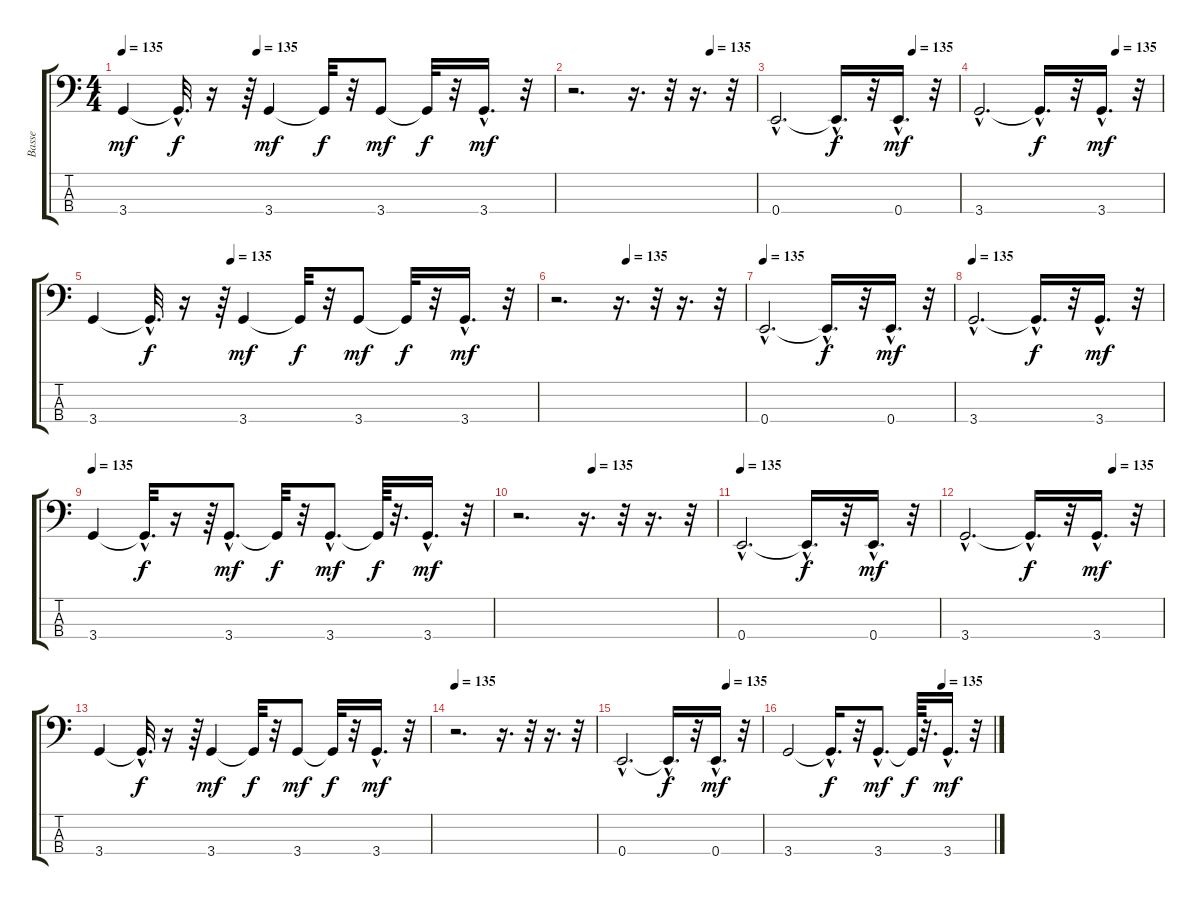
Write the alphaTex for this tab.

\track ("Basse" "Basse") {instrument acousticbass}
\staff {score tabs}
\tuning (G2 D2 A1 E1) {hide}
\ts (4 4)
\tempo 135
\tempo (135 0.3125)
\clef f4
\ks c
3.4.4{dy mf} 3.4{hac t}.32{d dy f} r.16 r.64 3.4.4{dy mf} 3.4{t}.32{dy f} r.32 3.4.8{dy mf} 3.4{t}.32{dy f} r.32 3.4{hac}.16{d dy mf} r.32 |
\tempo (135 0.75)
r.2{d} r.16{d} r.32 r.16{d} r.32 |
\tempo (135 0.75)
0.4{hac}.2{d} 0.4{hac t}.16{d dy f} r.32 0.4{hac}.16{d dy mf} r.32 |
\tempo (135 0.75)
3.4{hac}.2{d} 3.4{hac t}.16{d dy f} r.32 3.4{hac}.16{d dy mf} r.32 |
\tempo (135 0.3125)
3.4.4 3.4{hac t}.32{d dy f} r.16 r.64 3.4.4{dy mf} 3.4{t}.32{dy f} r.32 3.4.8{dy mf} 3.4{t}.32{dy f} r.32 3.4{hac}.16{d dy mf} r.32 |
\tempo (135 0.375)
r.2{d} r.16{d} r.32 r.16{d} r.32 |
\tempo 135
0.4{hac}.2{d} 0.4{hac t}.16{d dy f} r.32 0.4{hac}.16{d dy mf} r.32 |
\tempo 135
3.4{hac}.2{d} 3.4{hac t}.16{d dy f} r.32 3.4{hac}.16{d dy mf} r.32 |
\tempo 135
3.4.4 3.4{hac t}.32{d dy f} r.16 r.64 3.4{hac}.8{d dy mf} 3.4{t}.32{dy f} r.32 3.4{hac}.8{d dy mf} 3.4{t}.64{dy f} r.32{d} 3.4{hac}.16{d dy mf} r.32 |
\tempo (135 0.375)
r.2{d} r.16{d} r.32 r.16{d} r.32 |
\tempo 135
0.4{hac}.2{d} 0.4{hac t}.16{d dy f} r.32 0.4{hac}.16{d dy mf} r.32 |
\tempo (135 0.75)
3.4{hac}.2{d} 3.4{hac t}.16{d dy f} r.32 3.4{hac}.16{d dy mf} r.32 |
3.4.4 3.4{hac t}.32{d dy f} r.16 r.64 3.4.4{dy mf} 3.4{t}.32{dy f} r.32 3.4.8{dy mf} 3.4{t}.32{dy f} r.32 3.4{hac}.16{d dy mf} r.32 |
\tempo 135
r.2{d} r.16{d} r.32 r.16{d} r.32 |
\tempo (135 0.75)
0.4{hac}.2{d} 0.4{hac t}.16{d dy f} r.32 0.4{hac}.16{d dy mf} r.32 |
\tempo (135 0.75)
3.4.2 3.4{hac t}.16{d dy f} r.32 3.4{hac}.8{d dy mf} 3.4{t}.64{dy f} r.32{d} 3.4{hac}.16{d dy mf} r.32
